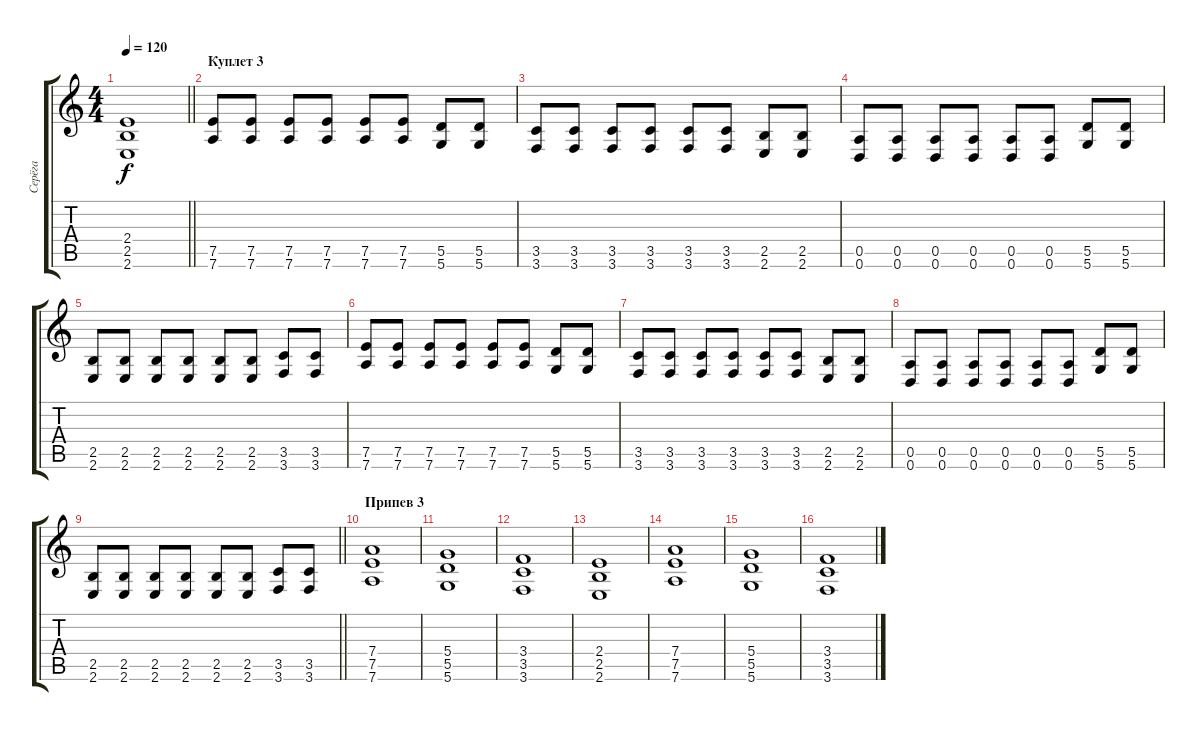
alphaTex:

\track ("Серёга" "Серёга") {instrument distortionguitar}
\staff {score tabs}
\tuning (E4 B3 G3 D3 A2 D2) {hide}
\ts (4 4)
\tempo 120
\clef g2
\barLineRight lightlight
\ks c
(2.4 2.5 2.6).1{dy f} |
\section ("" "Куплет 3")
(7.5 7.6).8 (7.5 7.6).8 (7.5 7.6).8 (7.5 7.6).8 (7.5 7.6).8 (7.5 7.6).8 (5.5 5.6).8 (5.5 5.6).8 |
(3.5 3.6).8 (3.5 3.6).8 (3.5 3.6).8 (3.5 3.6).8 (3.5 3.6).8 (3.5 3.6).8 (2.5 2.6).8 (2.5 2.6).8 |
(0.5 0.6).8 (0.5 0.6).8 (0.5 0.6).8 (0.5 0.6).8 (0.5 0.6).8 (0.5 0.6).8 (5.5 5.6).8 (5.5 5.6).8 |
(2.5 2.6).8 (2.5 2.6).8 (2.5 2.6).8 (2.5 2.6).8 (2.5 2.6).8 (2.5 2.6).8 (3.5 3.6).8 (3.5 3.6).8 |
(7.5 7.6).8 (7.5 7.6).8 (7.5 7.6).8 (7.5 7.6).8 (7.5 7.6).8 (7.5 7.6).8 (5.5 5.6).8 (5.5 5.6).8 |
(3.5 3.6).8 (3.5 3.6).8 (3.5 3.6).8 (3.5 3.6).8 (3.5 3.6).8 (3.5 3.6).8 (2.5 2.6).8 (2.5 2.6).8 |
(0.5 0.6).8 (0.5 0.6).8 (0.5 0.6).8 (0.5 0.6).8 (0.5 0.6).8 (0.5 0.6).8 (5.5 5.6).8 (5.5 5.6).8 |
\barLineRight lightlight
(2.5 2.6).8 (2.5 2.6).8 (2.5 2.6).8 (2.5 2.6).8 (2.5 2.6).8 (2.5 2.6).8 (3.5 3.6).8 (3.5 3.6).8 |
\section ("" "Припев 3")
(7.4 7.5 7.6).1 |
(5.4 5.5 5.6).1 |
(3.4 3.5 3.6).1 |
(2.4 2.5 2.6).1 |
(7.4 7.5 7.6).1 |
(5.4 5.5 5.6).1 |
(3.4 3.5 3.6).1
